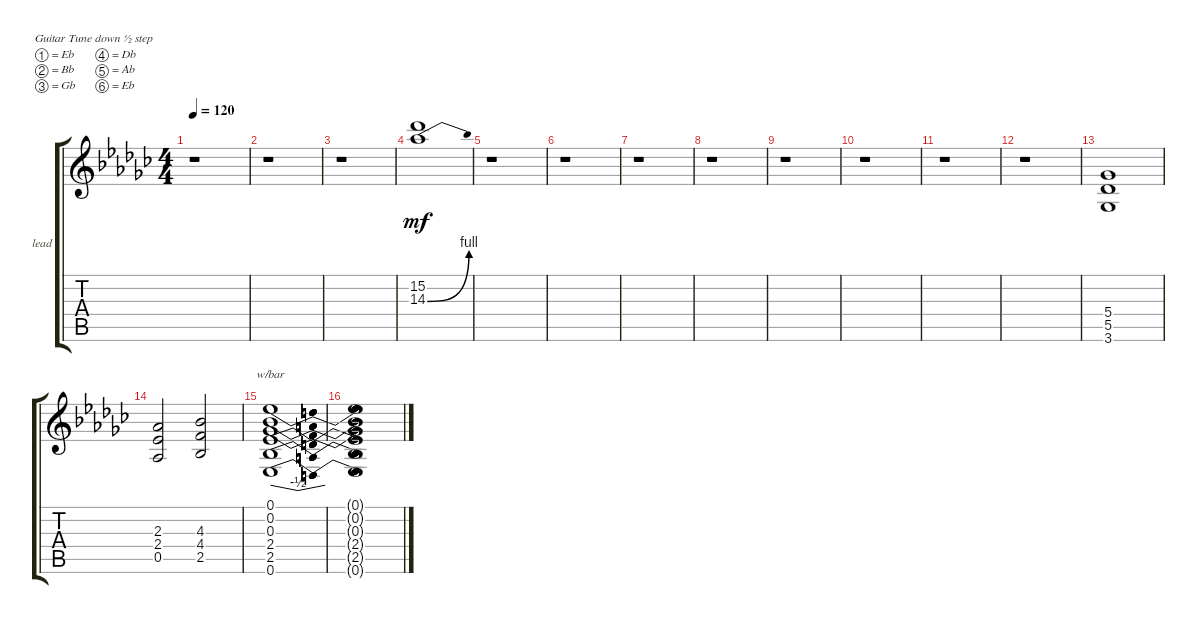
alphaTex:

\defaultSystemsLayout 4
\bracketExtendMode groupsimilarinstruments
\firstSystemTrackNameOrientation horizontal
\otherSystemsTrackNameOrientation horizontal
\track ("lead" "lead") {instrument distortionguitar}
\staff {score tabs}
\tuning (Eb4 Bb3 Gb3 Db3 Ab2 Eb2)
\ts (4 4)
\tempo 120
\clef g2
\scale
0.485477
\ks ebminor
r.1{dy mf instrument distortionguitar} |
\scale
0.257261 r.1 |
\scale
0.257261 r.1 |
(15.2 14.3{be (bend 0 0 15 4)}).1 |
r.1 |
r.1 |
r.1 |
r.1 |
r.1 |
r.1 |
r.1 |
r.1 |
(3.6 5.5 5.4).1 |
(0.5 2.4 2.3).2 (2.5 4.4 4.3).2 |
(0.6 2.5 2.4 0.3 0.2 0.1).1{tbe (dip default 3.5999999999999996 0 14.399999999999999 -2 15 -2 30 0)} |
(0.6{t} 2.5{t} 2.4{t} 0.3{t} 0.2{t} 0.1{t}).1
